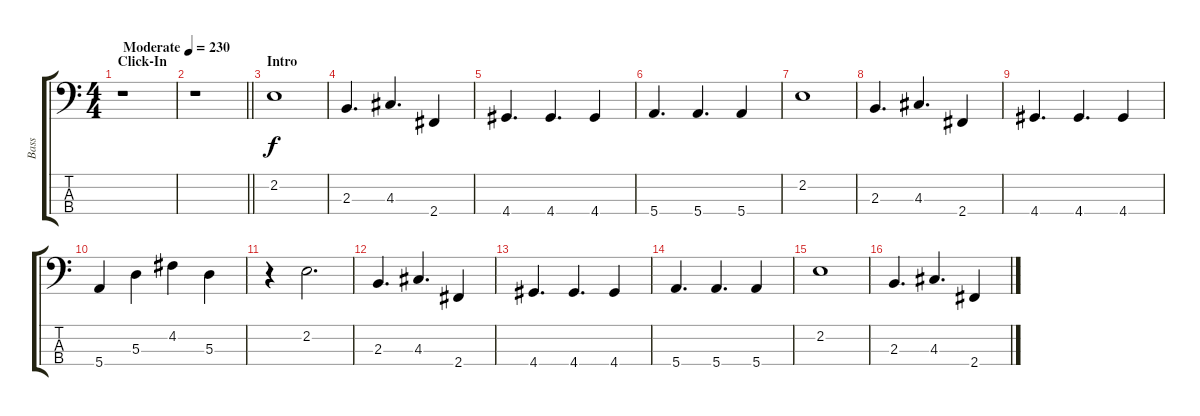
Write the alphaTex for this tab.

\track ("Bass" "Bass") {instrument electricbassfinger}
\staff {score tabs}
\tuning (G2 D2 A1 E1) {hide}
\ts (4 4)
\section ("" "Click-In")
\tempo (230 "Moderate")
\clef f4
\ks c
r.1{dy f instrument electricbassfinger} |
\barLineRight lightlight
r.1 |
\section ("" "Intro")
2.2.1 |
2.3.4{d} 4.3.4{d} 2.4.4 |
4.4.4{d} 4.4.4{d} 4.4.4 |
5.4.4{d} 5.4.4{d} 5.4.4 |
2.2.1 |
2.3.4{d} 4.3.4{d} 2.4.4 |
4.4.4{d} 4.4.4{d} 4.4.4 |
5.4.4 5.3.4 4.2.4 5.3.4 |
r.4 2.2.2{d} |
2.3.4{d} 4.3.4{d} 2.4.4 |
4.4.4{d} 4.4.4{d} 4.4.4 |
5.4.4{d} 5.4.4{d} 5.4.4 |
2.2.1 |
2.3.4{d} 4.3.4{d} 2.4.4
